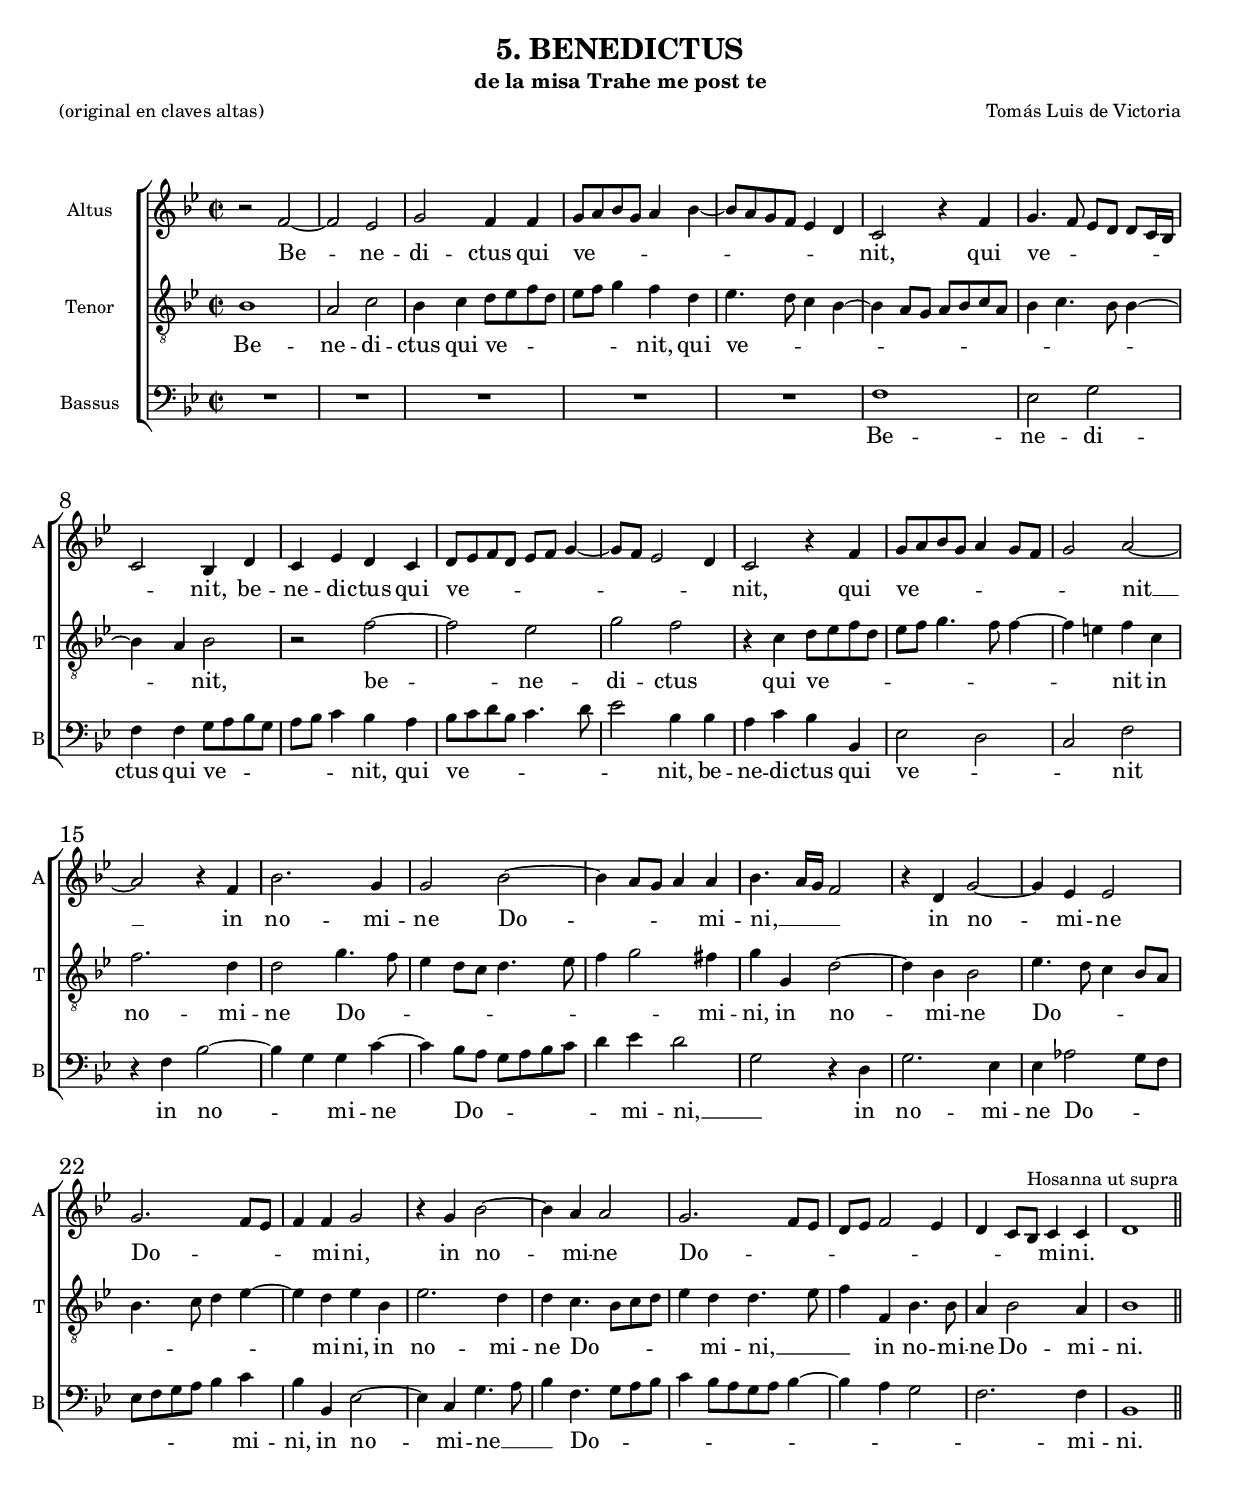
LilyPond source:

\version "2.18.0"
#(set-global-staff-size 16)

italicas=\override LyricText.font-shape = #'italic
rectas=\override LyricText.font-shape = #'upright


\header{
  composer="Tomás Luis de Victoria"
  title="5. BENEDICTUS"
  subtitle="de la misa Trahe me post te"
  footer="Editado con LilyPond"
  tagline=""
  poet = "(original en claves altas)"
}



%%%%%%%%%%%%%%%%%%%%%%%%%%%%%%%%%%%%%%%%%%%%%%%%%%%%%%%%%%%%%%%%%%%%%%%%%%%%%5

global={
  \key bes \major \time 2/2 
  \override Score.BarNumber.font-size = #2
  \override Score.BarNumber.self-alignment-X = #LEFT
}

altus={
  \transpose c' bes {
    r2 g' ~ |
    g' f' |
    a' g'4 g' |
    a'8 b' c'' a' b'4 c'' ~ |
    %5
    c''8 b' a' g' f'4 e' |
    d'2 r4 g' |
    a'4. g'8  f'[ e']  e'[ d'16 c'] |
    d'2 c'4 e' |
    d' f' e' d' |
    %10
    e'8 f' g' e' f' g' a'4 ~ |
    a'8 g' f'2 e'4 |
    d'2 r4 g' |
    a'8 b' c'' a' b'4 a'8 g' |
    a'2 b' ~ |
    %15
    b' r4 g' |
    c''2. a'4 |
    a'2 c'' ~ |
    c''4 b'8 a' b'4 b' |
    c''4. b'16 a' g'2 |
    %20
    r4 e' a'2 ~ |
    a'4 f' f'2 |
    a'2. g'8 f' |
    g'4 g' a'2 |
    r4 a' c''2 ~ |
    %25
    c''4 b' b'2 |
    a'2. g'8 f' |
    e' f' g'2 f'4 |
    e' d'8 c'^"Hosanna ut supra" d'4 d' |
    e'1 \bar "||"
  }
}

tenor={
  \transpose c' bes {
    c'1 |
    b2 d' |
    c'4 d' e'8 f' g' e' |
    f' g' a'4 g' e' |
    %5
    f'4. e'8 d'4 c' ~ |
    c' b8 a b c' d' b |
    c'4 d'4. c'8 c'4 ~ |
    c' b c'2 |
    r g' ~ |
    %10
    g' f' |
    a' g' |
    r4 d' e'8 f' g' e' |
    f' g' a'4. g'8 g'4 ~ |
    g' fis' g' d' |
    %15
    g'2. e'4 |
    e'2 a'4. g'8 |
    f'4 e'8 d' e'4. f'8 |
    g'4 a'2 gis'4 |
    a' a e'2 ~ |
    %20
    e'4 c' c'2 |
    f'4. e'8 d'4 c'8 b |
    c'4. d'8 e'4 f' ~ |
    f' e' f' c' |
    f'2. e'4 |
    %25
    e' d'4. c'8 d' e' |
    f'4 e' e'4. f'8 |
    g'4 g c'4. c'8 |
    b4 c'2 b4 |
    c'1
  }
}

bassus={
  \transpose c' bes {
    R1*4/4 |
    R1*4/4 |
    R1*4/4 |
    R1*4/4 |
    %5
    R1*4/4 |
    g1 |
    f2 a |
    g4 g a8 b c' a |
    b c' d'4 c' b |
    %10
    c'8 d' e' c' d'4. e'8 |
    f'2 c'4 c' |
    b d' c' c |
    f2 e |
    d g |
    %15
    r4 g c'2 ~ |
    c'4 a a d' ~ |
    d' c'8 b a b c' d' |
    e'4 f' e'2 |
    a r4 e |
    %20
    a2. f4 |
    f bes2 a8 g |
    f g a b c'4 d' |
    c' c f2 ~ |
    f4 d a4. b8 |
    %25
    c'4 g4. a8 b c' |
    d'4  c'8[ b a b] c'4 ~ |
    c' b a2 |
    g2. g4 |
    c1 
  }
}

textoaltus=\lyricmode{
  Be -- ne -- di -- ctus qui ve -- _ _ _ _ _ _ _ _ _ _ nit,
  qui ve -- _ _ _ _ _ _ _ nit,
  be -- ne -- di -- ctus qui ve -- _ _ _ _ _ _ _ _ _ nit,
  qui ve -- _ _ _ _ _ _ _ nit __
  in no -- mi -- ne Do -- _ _ _ mi -- ni, __ _ _ _ 
  in no -- mi -- ne Do -- _ _ _ mi -- ni,
  in no -- mi -- ne Do -- _ _ _ _ _ _ _ _ _ mi -- ni.
}

textotenor=\lyricmode{
  Be -- ne -- di -- ctus qui ve -- _ _ _ _ _ _ nit,
  qui ve -- _ _ _ _ _ _ _ _ _ _ _ _ _ _ nit,
  be -- ne -- di -- ctus qui ve -- _ _ _ _ _ _ _ _ _ nit
  in no -- mi -- ne Do -- _ _ _ _ _ _ _ _ mi -- ni,
  in no -- mi -- ne Do -- _ _ _ _ _ _ _ _ mi -- ni,
  in no -- mi -- ne Do -- _ _ _ _ mi -- ni, __ _ _ 
  in no -- mi -- ne Do -- mi -- ni.
}

textobassus=\lyricmode{
  Be -- ne -- di -- ctus qui ve -- _ _ _ _ _ _ nit, 
  qui ve -- _ _ _ _ _ _ nit,
  be -- ne -- di -- ctus qui ve -- _ _ nit
  in no -- _ mi -- ne Do -- _ _ _ _ _ _ mi -- ni, __ _
  in no -- mi -- ne Do -- _ _ _ _ _ _ _ mi -- ni,
  in no -- mi -- ne __ _ _
  Do -- _ _ _ _ _ _ _ _ _ _ _ _ mi -- ni.
}

\score {
  \new ChoirStaff <<
    \new Staff = "v2" {
      \set Staff.instrumentName = "Altus"
      \set Staff.shortInstrumentName = "A"
      \clef treble
      \new Voice = "v2" {
        \global
        \altus
      }
    }
    \new Lyrics = "v2"

    \context Lyrics="v2" {
      \lyricsto "v2" {
        \textoaltus
      }
    }

    \new Staff = "v4" {
      \set Staff.instrumentName = "Tenor"
      \set Staff.shortInstrumentName = "T"
      \override Staff.VerticalAxisGroup.Y-extent = #'(0 . 0)
      \clef "G_8"
      \new Voice = "v4" {
        \global
        \tenor
      }
    }
    \new Lyrics = "v4"

    \context Lyrics="v4" {
      \lyricsto "v4" {
        \textotenor
      }
    }

    \new Staff = "v5" {
      \set Staff.instrumentName = "Bassus"
      \set Staff.shortInstrumentName = "B"
      \clef bass
      \new Voice = "v5" {
        \global
        \bassus
      }
    }
  
    \context Lyrics="v5" {
      \lyricsto "v5" {
        \textobassus
      }
    }
  >>
 
  %\midi { \tempo 4 = 120 }


}


\layout {
  line-width=19.0 \cm
  interscoreline= 0.0 \cm
  interscorelinefill= 1.0
  textheight= 26.2 \cm
  first-page-number = no
  \context { \Lyrics \override LyricText.font-size = #2 }
  %	\context { \Staff \RemoveEmptyStaves }
  \context { \Score \override BarNumber.padding = #2 }

}

\paper {
  % system-count = #4
  % bottom-margin = #50
  ragged-last-bottom = ##f
  % ragged-bottom = ##f
 print-page-number = ##f

  system-system-spacing =
  #'((basic-distance . 11) (minimum-distance . 0) (padding . 5))
  top-system-spacing = % header
  #'((basic-distance . 20) (minimum-distance . 0) (padding . 0))
  last-bottom-spacing = % footer
  #'((basic-distance . 25) (minimum-distance . 0) (padding . 0))
  %
}








%{
convert-ly (GNU LilyPond) 2.18.2  convert-ly: Processing `'...
Applying conversion: 1.5.33, 1.5.38, 1.5.40, 1.5.49, 1.5.52, 1.5.56,
1.5.58, 1.5.59, 1.5.62, 1.5.67, 1.5.68, 1.5.71, 1.5.72, 1.6.5, 1.7.1,
1.7.2, 1.7.3, 1.7.4, 1.7.5, 1.7.6, 1.7.10, 1.7.11, 1.7.13, 1.7.15,
1.7.16, 1.7.17, 1.7.18, 1.7.19, 1.7.22, 1.7.23, 1.7.24, 1.7.28, 1.9.0,
1.9.1, 1.9.2, 1.9.3, 1.9.4, 1.9.5, 1.9.6, 1.9.7, 1.9.8, 2.1.1, 2.1.2,
2.1.3, 2.1.4, 2.1.7, 2.1.10, 2.1.11, 2.1.12, 2.1.13, 2.1.14, 2.1.15,
2.1.16, 2.1.17, 2.1.18, 2.1.19, 2.1.20, 2.1.21, 2.1.22, 2.1.23,
2.1.24, 2.1.25, 2.1.26, 2.1.27, 2.1.28, 2.1.29, 2.1.30, 2.1.31,
2.1.33, 2.1.34, 2.1.36, 2.2.0, 2.3.1, 2.3.2,  Not smart enough to
convert textheight. Please refer to the manual for details, and update
manually. Page layout has been changed, using paper size and margins.
textheight is no longer used. 2.3.4, 2.3.6, 2.3.8, 2.3.9, 2.3.10,
2.3.11, 2.3.12, 2.3.16, 2.3.17, 2.3.18, 2.3.22, 2.3.23, 2.3.24,
2.3.25, 2.4.0, 2.5.0, 2.5.1, 2.5.2, 2.5.3, 2.5.12, 2.5.13, 2.5.17,
2.5.18, 2.5.21, 2.5.25, 2.6.0, 2.7.0, 2.7.1, 2.7.2, 2.7.4, 2.7.6,
2.7.10, 2.7.11, 2.7.12, 2.7.13, 2.7.14, 2.7.15, 2.7.22, 2.7.24,
2.7.28, 2.7.29, 2.7.30, 2.7.31, 2.7.32, 2.7.32, 2.7.36, 2.7.40, 2.9.4,
2.9.6, 2.9.9, 2.9.11, 2.9.13, 2.9.16, 2.9.19, 2.10.0, 2.11.2, 2.11.3,
2.11.5, 2.11.6, 2.11.10, 2.11.11, 2.11.13, 2.11.15, 2.11.23, 2.11.35,
2.11.38, 2.11.46, 2.11.48, 2.11.50, 2.11.51, 2.11.52, 2.11.53,
2.11.55, 2.11.57, 2.11.60, 2.11.61, 2.11.62, 2.11.64, 2.12.0, 2.12.3,
Not smart enough to convert oldaddlyrics. oldaddlyrics is no longer
supported.           Use addlyrics or lyrsicsto instead. Please refer
to the manual for details, and update manually. convert-ly: error:
Error while converting Stopping at last successful rule   convert-ly:
warning: There was 1 error.
%}


%{
convert-ly (GNU LilyPond) 2.18.2  convert-ly: Processing `'...
Applying conversion: 2.12.3, 2.13.0, 2.13.1, 2.13.4, 2.13.10, 2.13.16,
2.13.18, 2.13.20, 2.13.27, 2.13.29, 2.13.31, 2.13.36, 2.13.39,
2.13.40, 2.13.42, 2.13.44, 2.13.46, 2.13.48, 2.13.51, 2.14.0, 2.15.7,
2.15.9, 2.15.10, 2.15.16, 2.15.17, 2.15.18, 2.15.19, 2.15.20, 2.15.25,
2.15.32, 2.15.39, 2.15.40, 2.15.42, 2.15.43, 2.16.0, 2.17.0, 2.17.4,
2.17.5, 2.17.6, 2.17.11, 2.17.14, 2.17.15, 2.17.18, 2.17.19, 2.17.20,
2.17.25, 2.17.27, 2.17.29, 2.17.97, 2.18.0
%}
